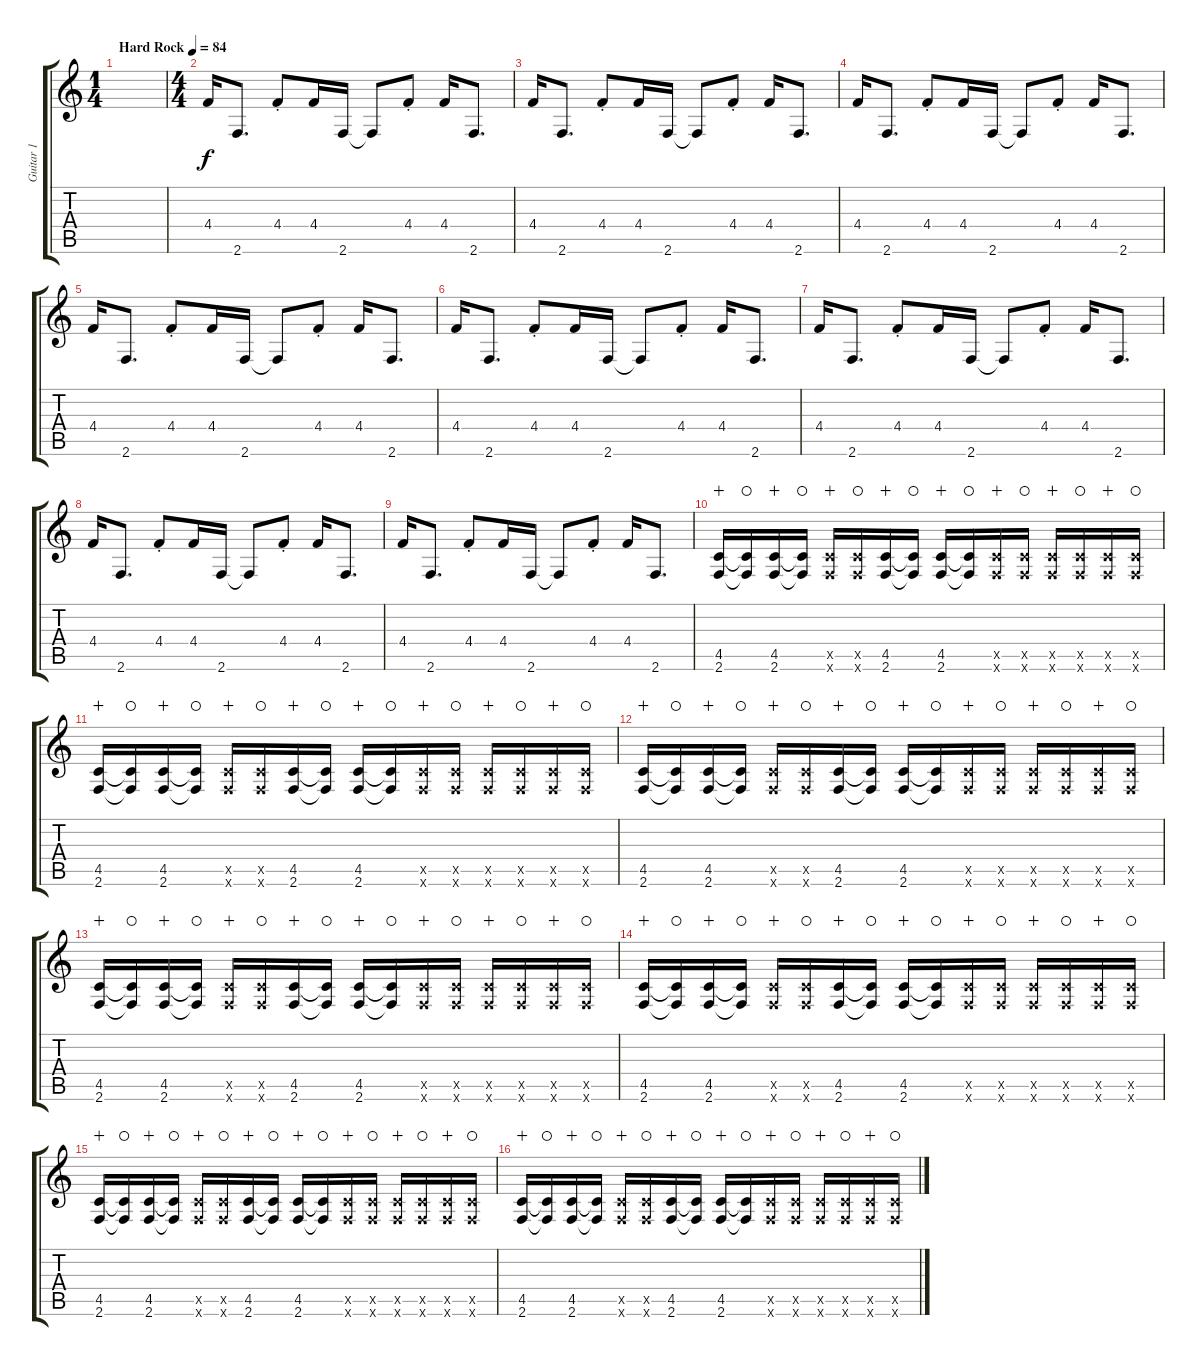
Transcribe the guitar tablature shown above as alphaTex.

\track ("Guitar 1" "Guitar 1") {instrument distortionguitar}
\staff {score tabs}
\tuning (Eb4 Bb3 Gb3 Db3 Ab2 Eb2) {hide}
\ts (1 4)
\tempo (84 "Hard Rock")
\clef g2
\ks c
|
\ts (4 4)
4.4.16 2.6.8{d} 4.4{st}.8 4.4.16 2.6.16 2.6{t}.8 4.4{st}.8 4.4.16 2.6.8{d} |
4.4.16 2.6.8{d} 4.4{st}.8 4.4.16 2.6.16 2.6{t}.8 4.4{st}.8 4.4.16 2.6.8{d} |
4.4.16 2.6.8{d} 4.4{st}.8 4.4.16 2.6.16 2.6{t}.8 4.4{st}.8 4.4.16 2.6.8{d} |
4.4.16 2.6.8{d} 4.4{st}.8 4.4.16 2.6.16 2.6{t}.8 4.4{st}.8 4.4.16 2.6.8{d} |
4.4.16 2.6.8{d} 4.4{st}.8 4.4.16 2.6.16 2.6{t}.8 4.4{st}.8 4.4.16 2.6.8{d} |
4.4.16 2.6.8{d} 4.4{st}.8 4.4.16 2.6.16 2.6{t}.8 4.4{st}.8 4.4.16 2.6.8{d} |
4.4.16 2.6.8{d} 4.4{st}.8 4.4.16 2.6.16 2.6{t}.8 4.4{st}.8 4.4.16 2.6.8{d} |
4.4.16 2.6.8{d} 4.4{st}.8 4.4.16 2.6.16 2.6{t}.8 4.4{st}.8 4.4.16 2.6.8{d} |
(4.5 2.6).16{wahc} (4.5{t} 2.6{t}).16{waho} (4.5 2.6).16{wahc} (4.5{t} 2.6{t}).16{waho} (4.5{x} 2.6{x}).16{wahc} (4.5{x} 2.6{x}).16{waho} (4.5 2.6).16{wahc} (4.5{t} 2.6{t}).16{waho} (4.5 2.6).16{wahc} (4.5{t} 2.6{t}).16{waho} (4.5{x} 2.6{x}).16{wahc} (4.5{x} 2.6{x}).16{waho} (4.5{x} 2.6{x}).16{wahc} (4.5{x} 2.6{x}).16{waho} (4.5{x} 2.6{x}).16{wahc} (4.5{x} 2.6{x}).16{waho} |
(4.5 2.6).16{wahc} (4.5{t} 2.6{t}).16{waho} (4.5 2.6).16{wahc} (4.5{t} 2.6{t}).16{waho} (4.5{x} 2.6{x}).16{wahc} (4.5{x} 2.6{x}).16{waho} (4.5 2.6).16{wahc} (4.5{t} 2.6{t}).16{waho} (4.5 2.6).16{wahc} (4.5{t} 2.6{t}).16{waho} (4.5{x} 2.6{x}).16{wahc} (4.5{x} 2.6{x}).16{waho} (4.5{x} 2.6{x}).16{wahc} (4.5{x} 2.6{x}).16{waho} (4.5{x} 2.6{x}).16{wahc} (4.5{x} 2.6{x}).16{waho} |
(4.5 2.6).16{wahc} (4.5{t} 2.6{t}).16{waho} (4.5 2.6).16{wahc} (4.5{t} 2.6{t}).16{waho} (4.5{x} 2.6{x}).16{wahc} (4.5{x} 2.6{x}).16{waho} (4.5 2.6).16{wahc} (4.5{t} 2.6{t}).16{waho} (4.5 2.6).16{wahc} (4.5{t} 2.6{t}).16{waho} (4.5{x} 2.6{x}).16{wahc} (4.5{x} 2.6{x}).16{waho} (4.5{x} 2.6{x}).16{wahc} (4.5{x} 2.6{x}).16{waho} (4.5{x} 2.6{x}).16{wahc} (4.5{x} 2.6{x}).16{waho} |
(4.5 2.6).16{wahc} (4.5{t} 2.6{t}).16{waho} (4.5 2.6).16{wahc} (4.5{t} 2.6{t}).16{waho} (4.5{x} 2.6{x}).16{wahc} (4.5{x} 2.6{x}).16{waho} (4.5 2.6).16{wahc} (4.5{t} 2.6{t}).16{waho} (4.5 2.6).16{wahc} (4.5{t} 2.6{t}).16{waho} (4.5{x} 2.6{x}).16{wahc} (4.5{x} 2.6{x}).16{waho} (4.5{x} 2.6{x}).16{wahc} (4.5{x} 2.6{x}).16{waho} (4.5{x} 2.6{x}).16{wahc} (4.5{x} 2.6{x}).16{waho} |
(4.5 2.6).16{wahc} (4.5{t} 2.6{t}).16{waho} (4.5 2.6).16{wahc} (4.5{t} 2.6{t}).16{waho} (4.5{x} 2.6{x}).16{wahc} (4.5{x} 2.6{x}).16{waho} (4.5 2.6).16{wahc} (4.5{t} 2.6{t}).16{waho} (4.5 2.6).16{wahc} (4.5{t} 2.6{t}).16{waho} (4.5{x} 2.6{x}).16{wahc} (4.5{x} 2.6{x}).16{waho} (4.5{x} 2.6{x}).16{wahc} (4.5{x} 2.6{x}).16{waho} (4.5{x} 2.6{x}).16{wahc} (4.5{x} 2.6{x}).16{waho} |
(4.5 2.6).16{wahc} (4.5{t} 2.6{t}).16{waho} (4.5 2.6).16{wahc} (4.5{t} 2.6{t}).16{waho} (4.5{x} 2.6{x}).16{wahc} (4.5{x} 2.6{x}).16{waho} (4.5 2.6).16{wahc} (4.5{t} 2.6{t}).16{waho} (4.5 2.6).16{wahc} (4.5{t} 2.6{t}).16{waho} (4.5{x} 2.6{x}).16{wahc} (4.5{x} 2.6{x}).16{waho} (4.5{x} 2.6{x}).16{wahc} (4.5{x} 2.6{x}).16{waho} (4.5{x} 2.6{x}).16{wahc} (4.5{x} 2.6{x}).16{waho} |
(4.5 2.6).16{wahc} (4.5{t} 2.6{t}).16{waho} (4.5 2.6).16{wahc} (4.5{t} 2.6{t}).16{waho} (4.5{x} 2.6{x}).16{wahc} (4.5{x} 2.6{x}).16{waho} (4.5 2.6).16{wahc} (4.5{t} 2.6{t}).16{waho} (4.5 2.6).16{wahc} (4.5{t} 2.6{t}).16{waho} (4.5{x} 2.6{x}).16{wahc} (4.5{x} 2.6{x}).16{waho} (4.5{x} 2.6{x}).16{wahc} (4.5{x} 2.6{x}).16{waho} (4.5{x} 2.6{x}).16{wahc} (4.5{x} 2.6{x}).16{waho}
